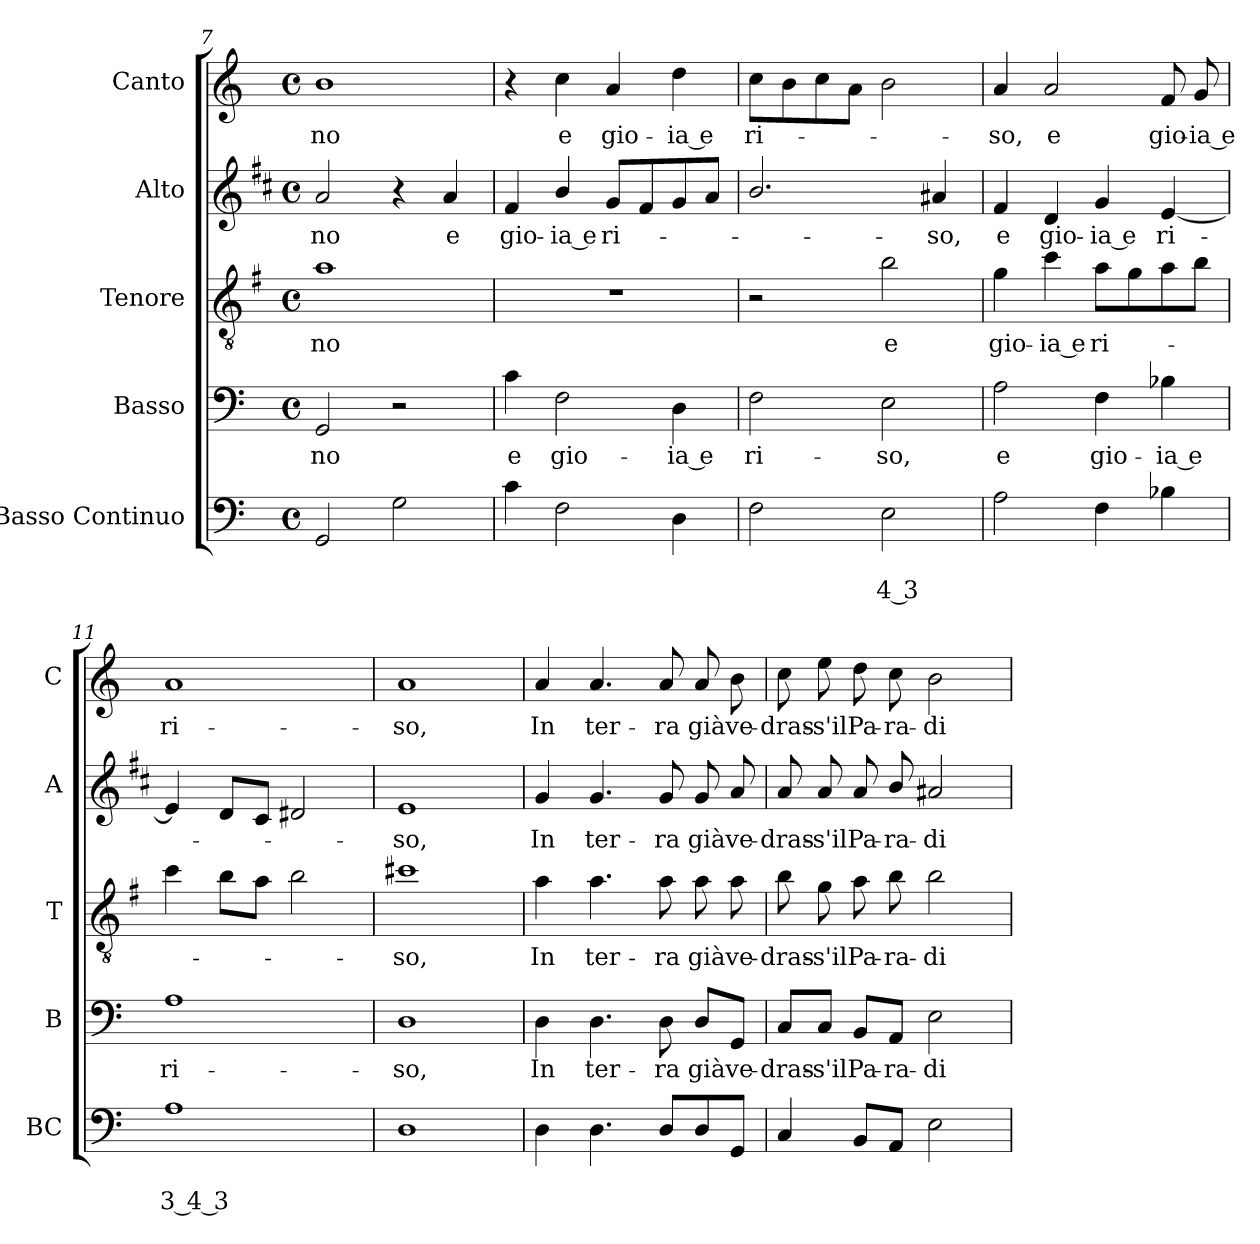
**kern	**text	**text	**kern	**text	**kern	**text	**kern	**text	**kern	**text
*part5	*part5	*part5	*part4	*part4	*part3	*part3	*part2	*part2	*part1	*part1
*staff5	*staff5	*staff5	*staff4	*staff4	*staff3	*staff3	*staff2	*staff2	*staff1	*staff1
*I"Basso Continuo	*	*	*I"Basso	*	*I"Tenore	*	*I"Alto	*	*I"Canto	*
*I'BC	*	*	*I'B	*	*I'T	*	*I'A	*	*I'C	*
*clefF4	*	*	*clefF4	*	*clefGv2	*	*clefG2	*	*clefG2	*
*	*	*	*	*	*ITrd4c7	*	*ITrd1c2	*	*	*
*k[]	*	*	*k[]	*	*k[]	*	*k[]	*	*k[]	*
*C:	*	*	*C:	*	*C:	*	*C:	*	*C:	*
*M4/4	*	*	*M4/4	*	*M4/4	*	*M4/4	*	*M4/4	*
*met(c)	*	*	*met(c)	*	*met(c)	*	*met(c)	*	*met(c)	*
=7	=7	=7	=7	=7	=7	=7	=7	=7	=7	=7
!	!	!	!	!LO:LY:b	!	!LO:LY:b	!	!LO:LY:b	!	!LO:LY:b
2GG/	.	.	2GG/	-no	1d	-no	2g/	-no	1b	-no
2G\	.	.	2r	.	.	.	4r	.	.	.
!	!	!	!	!	!	!	!	!LO:LY:b	!	!
.	.	.	.	.	.	.	4g/	e	.	.
=8	=8	=8	=8	=8	=8	=8	=8	=8	=8	=8
!	!	!	!	!LO:LY:b	!	!	!	!LO:LY:b	!	!
4c\	.	.	4c\	e	1r	.	4e/	gio-	4r	.
!	!	!	!	!LO:LY:b	!	!	!	!LO:LY:b	!	!LO:LY:b
2F\	.	.	2F\	gio-	.	.	4a/	-ia e	4cc\	e
!	!	!	!	!	!	!	!	!LO:LY:b	!	!LO:LY:b
.	.	.	.	.	.	.	8f/L	ri-	4a/	gio-
.	.	.	.	.	.	.	8e/	.	.	.
!	!	!	!	!LO:LY:b	!	!	!	!	!	!LO:LY:b
4D\	.	.	4D\	-ia e	.	.	8f/	.	4dd\	-ia e
.	.	.	.	.	.	.	8g/J	.	.	.
=9	=9	=9	=9	=9	=9	=9	=9	=9	=9	=9
!	!	!	!	!LO:LY:b	!	!	!	!	!	!LO:LY:b
2F\	.	.	2F\	ri-	2r	.	2.a/	.	8cc\L	ri-
.	.	.	.	.	.	.	.	.	8b\	.
.	.	.	.	.	.	.	.	.	8cc\	.
.	.	.	.	.	.	.	.	.	8a\J	.
!	!	!LO:LY:b	!	!LO:LY:b	!	!LO:LY:b	!	!	!	!
2E\	.	4 3	2E\	-so,	2e\	e	.	.	2b\	.
!	!	!	!	!	!	!	!	!LO:LY:b	!	!
.	.	.	.	.	.	.	4g#X/	-so,	.	.
=10	=10	=10	=10	=10	=10	=10	=10	=10	=10	=10
!	!	!	!	!LO:LY:b	!	!LO:LY:b	!	!LO:LY:b	!	!LO:LY:b
2A\	.	.	2A\	e	4c\	gio-	4e/	e	4a/	-so,
!	!	!	!	!	!	!LO:LY:b	!	!LO:LY:b	!	!LO:LY:b
.	.	.	.	.	4f\	-ia e	4c/	gio-	2a/	e
!	!	!	!	!LO:LY:b	!	!LO:LY:b	!	!LO:LY:b	!	!
4F\	.	.	4F\	gio-	8d\L	ri-	4f/	-ia e	.	.
.	.	.	.	.	8c\	.	.	.	.	.
!	!	!	!	!LO:LY:b	!	!	!	!LO:LY:b	!	!LO:LY:b
4B-X\	.	.	4B-X\	-ia e	8d\	.	[4d/	ri-	8f/	gio-
!	!	!	!	!	!	!	!	!	!	!LO:LY:b
.	.	.	.	.	8e\J	.	.	.	8g/	-ia e
=11	=11	=11	=11	=11	=11	=11	=11	=11	=11	=11
!	!	!LO:LY:b	!	!LO:LY:b	!	!	!	!	!	!LO:LY:b
1A	.	3 4 3	1A	ri-	4f\	.	4d/]	.	1a	ri-
.	.	.	.	.	8e\L	.	8c/L	.	.	.
.	.	.	.	.	8d\J	.	8B/J	.	.	.
.	.	.	.	.	2e\	.	2c#X/	.	.	.
=12	=12	=12	=12	=12	=12	=12	=12	=12	=12	=12
!	!	!	!	!LO:LY:b	!	!LO:LY:b	!	!LO:LY:b	!	!LO:LY:b
1D	.	.	1D	-so,	1f#X	-so,	1d	-so,	1a	-so,
!!LO:PB:g=z
=13	=13	=13	=13	=13	=13	=13	=13	=13	=13	=13
!	!	!	!	!LO:LY:b	!	!LO:LY:b	!	!LO:LY:b	!	!LO:LY:b
4D\	.	.	4D\	In	4d\	In	4f/	In	4a/	In
!	!	!	!	!LO:LY:b	!	!LO:LY:b	!	!LO:LY:b	!	!LO:LY:b
4.D\	.	.	4.D\	ter-	4.d\	ter-	4.f/	ter-	4.a/	ter-
!	!	!	!	!LO:LY:b	!	!LO:LY:b	!	!LO:LY:b	!	!LO:LY:b
8D/L	.	.	8D\	-ra	8d\	-ra	8f/	-ra	8a/	-ra
!	!	!	!	!LO:LY:b	!	!LO:LY:b	!	!LO:LY:b	!	!LO:LY:b
8D/	.	.	8D/L	già	8d\	già	8f/	già	8a/	già
!	!	!	!	!LO:LY:b	!	!LO:LY:b	!	!LO:LY:b	!	!LO:LY:b
8GG/J	.	.	8GG/J	ve-	8d\	ve-	8g/	ve-	8b\	ve-
=14	=14	=14	=14	=14	=14	=14	=14	=14	=14	=14
!	!	!	!	!LO:LY:b	!	!LO:LY:b	!	!LO:LY:b	!	!LO:LY:b
4C/	.	.	8C/L	-dras-	8e\	-dras-	8g/	-dras-	8cc\	-dras-
!	!	!	!	!LO:LY:b	!	!LO:LY:b	!	!LO:LY:b	!	!LO:LY:b
.	.	.	8C/J	-s'il	8c\	-s'il	8g/	-s'il	8ee\	-s'il
!	!	!	!	!LO:LY:b	!	!LO:LY:b	!	!LO:LY:b	!	!LO:LY:b
8BB/L	.	.	8BB/L	Pa-	8d\	Pa-	8g/	Pa-	8dd\	Pa-
!	!	!	!	!LO:LY:b	!	!LO:LY:b	!	!LO:LY:b	!	!LO:LY:b
8AA/J	.	.	8AA/J	-ra-	8e\	-ra-	8a/	-ra-	8cc\	-ra-
!	!	!	!	!LO:LY:b	!	!LO:LY:b	!	!LO:LY:b	!	!LO:LY:b
2E\	.	.	2E\	-di-	2e\	-di-	2g#X/	-di-	2b\	-di-
=	=	=	=	=	=	=	=	=	=	=
*-	*-	*-	*-	*-	*-	*-	*-	*-	*-	*-
